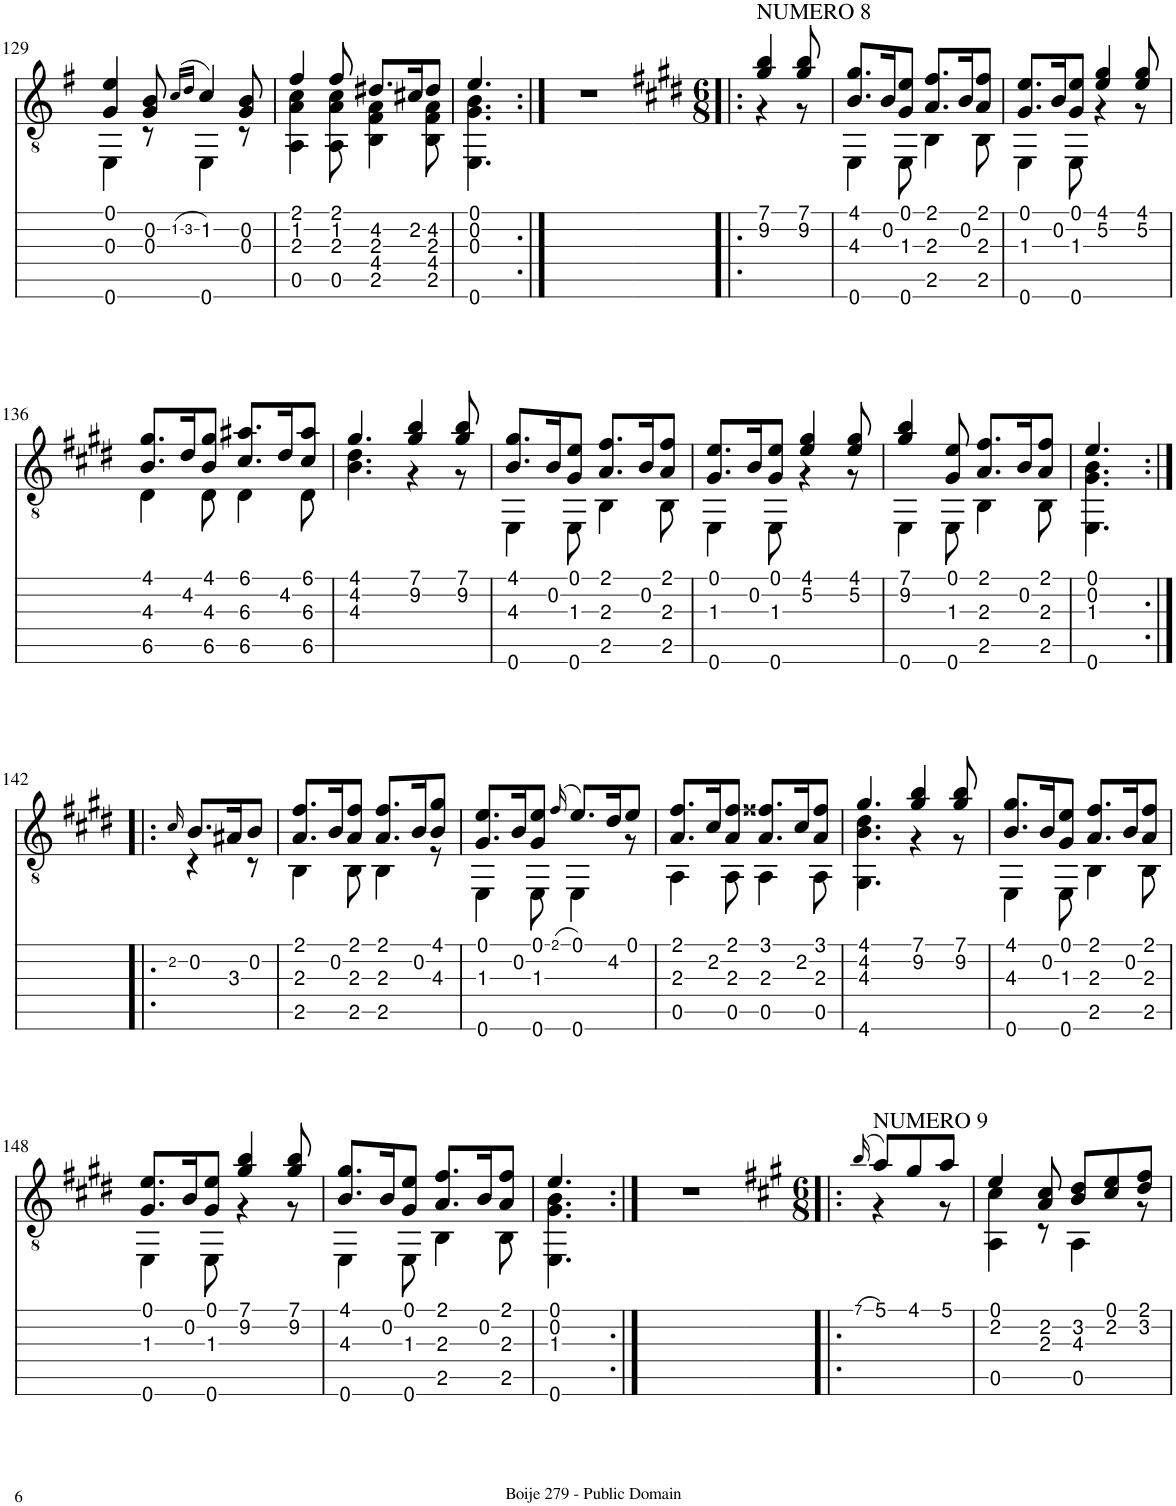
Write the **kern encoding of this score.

**kern	**kern
*part1	*part1
*staff2	*staff1
*I"Guitar	*
*I'Guit.	*
!!LO:PB:g=z
*	*clefGv2
*k[f#]	*k[f#]
*M6/8	*M6/8
=129	=129
*^	*^
4G 4e	4EE	4G/ 4e/	4EE\
8G 8B	8r	8G/ 8B/	8r
qc	.	(16qc/LL	.
qd	.	16qd/JJ	.
4c	4EE	4c/)	4EE\
8G 8B	8r	8G/ 8B/	8r
=130	=130	=130	=130
4f#	4AA 4A 4c	4f#/	4AA\ 4A\ 4c\
8f#	8AA 8A 8c	8f#/	8AA\ 8A\ 8c\
8.d#L	4BB 4F# 4A	8.d#X/L	4BB\ 4F#\ 4A\
16c#K	.	16c#X/K	.
8d#J	8BB 8F# 8A	8d#/J	8BB\ 8F#\ 8A\
=131	=131	=131	=131
4.e	4.EE 4.G 4.B	4.e/	4.EE\ 4.G\ 4.B\
*v	*v	*	*
*	*v	*v
=132:|!	=132:|!
2.r	2.r
=133!|:	=133!|:
*k[f#c#g#d#]	*k[f#c#g#d#]
*M6/8	*M6/8
*^	*^
!	!	!LO:TX:a:t=NUMERO 8	!
4g# 4b	4r	4g#/ 4b/	4r
8g# 8b	8r	8g#/ 8b/	8r
=134	=134	=134	=134
8.B\ 8.g#\L	4EE	8.B/ 8.g#/L	4EE\
16BK	.	16B/K	.
8G#\ 8e\J	8EE	8G#/ 8e/J	8EE\
8.A\ 8.f#\L	4BB	8.A/ 8.f#/L	4BB\
16BK	.	16B/K	.
8A\ 8f#\J	8BB	8A/ 8f#/J	8BB\
=135	=135	=135	=135
8.G#\ 8.e\L	4EE	8.G#/ 8.e/L	4EE\
16BK	.	16B/K	.
8G#\ 8e\J	8EE	8G#/ 8e/J	8EE\
4e 4g#	4r	4e/ 4g#/	4r
8e 8g#	8r	8e/ 8g#/	8r
!!LO:LB:g=z	!!
=136	=136	=136	=136
8.B\ 8.g#\L	4D#	8.B/ 8.g#/L	4D#\
16d#K	.	16d#/K	.
8B\ 8g#\J	8D#	8B/ 8g#/J	8D#\
8.c#\ 8.a#\L	4D#	8.c#/ 8.a#X/L	4D#\
16d#K	.	16d#/K	.
8c#\ 8a#\J	8D#	8c#/ 8a#/J	8D#\
=137	=137	=137	=137
4.g#	4.B 4.d#	4.g#/	4.B\ 4.d#\
4g# 4b	4r	4g#/ 4b/	4r
8g# 8b	8r	8g#/ 8b/	8r
=138	=138	=138	=138
8.B\ 8.g#\L	4EE	8.B/ 8.g#/L	4EE\
16BK	.	16B/K	.
8G#\ 8e\J	8EE	8G#/ 8e/J	8EE\
8.A\ 8.f#\L	4BB	8.A/ 8.f#/L	4BB\
16BK	.	16B/K	.
8A\ 8f#\J	8BB	8A/ 8f#/J	8BB\
=139	=139	=139	=139
8.G#\ 8.e\L	4EE	8.G#/ 8.e/L	4EE\
16BK	.	16B/K	.
8G#\ 8e\J	8EE	8G#/ 8e/J	8EE\
4e 4g#	4r	4e/ 4g#/	4r
8e 8g#	8r	8e/ 8g#/	8r
=140	=140	=140	=140
4g# 4b	4EE	4g#/ 4b/	4EE\
8G# 8e	8EE	8G#/ 8e/	8EE\
8.A\ 8.f#\L	4BB	8.A/ 8.f#/L	4BB\
16BK	.	16B/K	.
8A\ 8f#\J	8BB	8A/ 8f#/J	8BB\
=141	=141	=141	=141
4.e	4.EE 4.G# 4.B	4.e/	4.EE\ 4.G#\ 4.B\
!!LO:LB:g=z	!!
=142:|!|:	=142:|!|:	=142:|!|:	=142:|!|:
qc#	.	16qc#/	.
8.BL	4r	8.B/L	4r
16A#K	.	16A#X/K	.
8BJ	8r	8B/J	8r
=143	=143	=143	=143
8.A\ 8.f#\L	4BB	8.A/ 8.f#/L	4BB\
16BK	.	16B/K	.
8A\ 8f#\J	8BB	8A/ 8f#/J	8BB\
8.A\ 8.f#\L	4BB	8.A/ 8.f#/L	4BB\
16BK	.	16B/K	.
8B\ 8g#\J	8r	8B/ 8g#/J	8r
=144	=144	=144	=144
8.G#\ 8.e\L	4EE	8.G#/ 8.e/L	4EE\
16BK	.	16B/K	.
8G#\ 8e\J	8EE	8G#/ 8e/J	8EE\
qf#	.	(16qf#/	.
8.eL	4EE	8.e/L)	4EE\
16d#K	.	16d#/K	.
8eJ	8r	8e/J	8r
=145	=145	=145	=145
8.A\ 8.f#\L	4AA	8.A/ 8.f#/L	4AA\
16c#K	.	16c#/K	.
8A\ 8f#\J	8AA	8A/ 8f#/J	8AA\
8.A\ 8.f##\L	4AA	8.A/ 8.f##X/L	4AA\
16c#K	.	16c#/K	.
8A\ 8f##\J	8AA	8A/ 8f##/J	8AA\
=146	=146	=146	=146
4.g#	4.GG# 4.B 4.d#	4.g#/	4.GG#\ 4.B\ 4.d#\
4g# 4b	4r	4g#/ 4b/	4r
8g# 8b	8r	8g#/ 8b/	8r
=147	=147	=147	=147
8.B\ 8.g#\L	4EE	8.B/ 8.g#/L	4EE\
16BK	.	16B/K	.
8G#\ 8e\J	8EE	8G#/ 8e/J	8EE\
8.A\ 8.f#\L	4BB	8.A/ 8.f#/L	4BB\
16BK	.	16B/K	.
8A\ 8f#\J	8BB	8A/ 8f#/J	8BB\
!!LO:LB:g=z	!!
=148	=148	=148	=148
8.G#\ 8.e\L	4EE	8.G#/ 8.e/L	4EE\
16BK	.	16B/K	.
8G#\ 8e\J	8EE	8G#/ 8e/J	8EE\
4g# 4b	4r	4g#/ 4b/	4r
8g# 8b	8r	8g#/ 8b/	8r
=149	=149	=149	=149
8.B\ 8.g#\L	4EE	8.B/ 8.g#/L	4EE\
16BK	.	16B/K	.
8G#\ 8e\J	8EE	8G#/ 8e/J	8EE\
8.A\ 8.f#\L	4BB	8.A/ 8.f#/L	4BB\
16BK	.	16B/K	.
8A\ 8f#\J	8BB	8A/ 8f#/J	8BB\
=150	=150	=150	=150
4.e	4.EE 4.G# 4.B	4.e/	4.EE\ 4.G#\ 4.B\
*v	*v	*	*
*	*v	*v
=151:|!	=151:|!
2.r	2.r
=152!|:	=152!|:
*k[f#c#g#]	*k[f#c#g#]
*M6/8	*M6/8
qb	(16qb/
*^	*^
!	!	!LO:TX:a:t=NUMERO 9	!
8aL	4r	8a/L)	4r
8g#	.	8g#/	.
8aJ	8r	8a/J	8r
=153	=153	=153	=153
4e	4AA 4c#	4e/	4AA\ 4c#\
8A 8c#	8r	8A/ 8c#/	8r
8B\ 8d\L	4AA	8B/ 8d/L	4AA\
8c#\ 8e\	.	8c#/ 8e/	.
8d\ 8f#\J	8r	8d/ 8f#/J	8r
*v	*v	*	*
*	*v	*v
=	=
*-	*-
